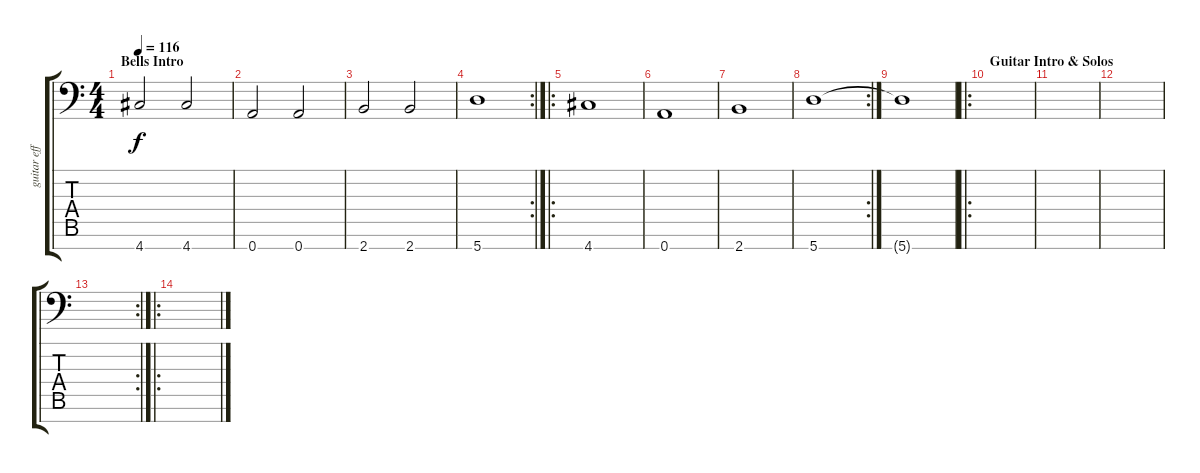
\track ("guitar effect" "guitar eff") {instrument guitarharmonics}
\staff {score tabs}
\tuning (D4 A3 F3 C3 G2 D2 A1) {hide}
\ts (4 4)
\section ("" "Bells Intro")
\tempo 116
\clef f4
\ks c
4.7.2{dy f instrument guitarharmonics} 4.7.2 |
0.7.2 0.7.2 |
2.7.2 2.7.2 |
\rc 2
5.7.1 |
\ro
4.7.1 |
0.7.1 |
2.7.1 |
\rc 2
5.7.1 |
5.7{t}.1 |
\ro
\section ("" "Guitar Intro & Solos")
|
|
|
\rc 2
|
\ro
